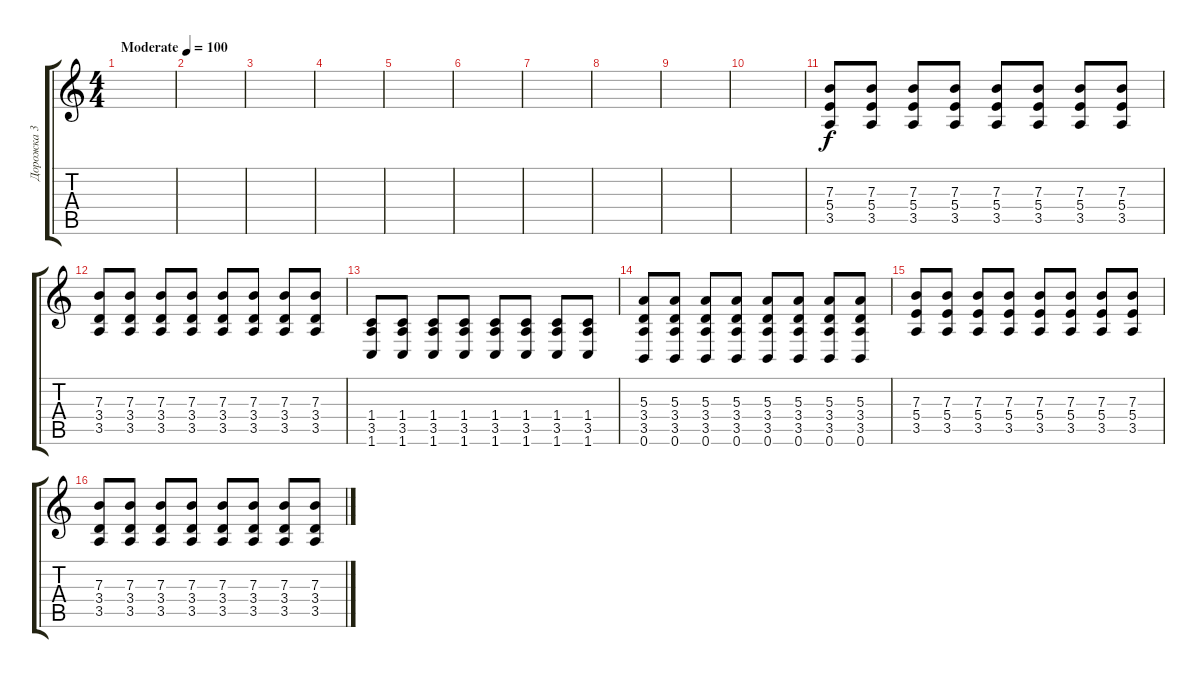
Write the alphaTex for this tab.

\track ("Дорожка 3" "Дорожка 3") {instrument distortionguitar}
\staff {score tabs}
\tuning (Db4 Ab3 E3 B2 Gb2 B1) {hide}
\ts (4 4)
\tempo (100 "Moderate")
\clef g2
\ks c
|
|
|
|
|
|
|
|
|
|
(7.3 5.4 3.5).8 (7.3 5.4 3.5).8 (7.3 5.4 3.5).8 (7.3 5.4 3.5).8 (7.3 5.4 3.5).8 (7.3 5.4 3.5).8 (7.3 5.4 3.5).8 (7.3 5.4 3.5).8 |
(7.3 3.4 3.5).8 (7.3 3.4 3.5).8 (7.3 3.4 3.5).8 (7.3 3.4 3.5).8 (7.3 3.4 3.5).8 (7.3 3.4 3.5).8 (7.3 3.4 3.5).8 (7.3 3.4 3.5).8 |
(1.4 3.5 1.6).8 (1.4 3.5 1.6).8 (1.4 3.5 1.6).8 (1.4 3.5 1.6).8 (1.4 3.5 1.6).8 (1.4 3.5 1.6).8 (1.4 3.5 1.6).8 (1.4 3.5 1.6).8 |
(5.3 3.4 3.5 0.6).8 (5.3 3.4 3.5 0.6).8 (5.3 3.4 3.5 0.6).8 (5.3 3.4 3.5 0.6).8 (5.3 3.4 3.5 0.6).8 (5.3 3.4 3.5 0.6).8 (5.3 3.4 3.5 0.6).8 (5.3 3.4 3.5 0.6).8 |
(7.3 5.4 3.5).8 (7.3 5.4 3.5).8 (7.3 5.4 3.5).8 (7.3 5.4 3.5).8 (7.3 5.4 3.5).8 (7.3 5.4 3.5).8 (7.3 5.4 3.5).8 (7.3 5.4 3.5).8 |
(7.3 3.4 3.5).8 (7.3 3.4 3.5).8 (7.3 3.4 3.5).8 (7.3 3.4 3.5).8 (7.3 3.4 3.5).8 (7.3 3.4 3.5).8 (7.3 3.4 3.5).8 (7.3 3.4 3.5).8
